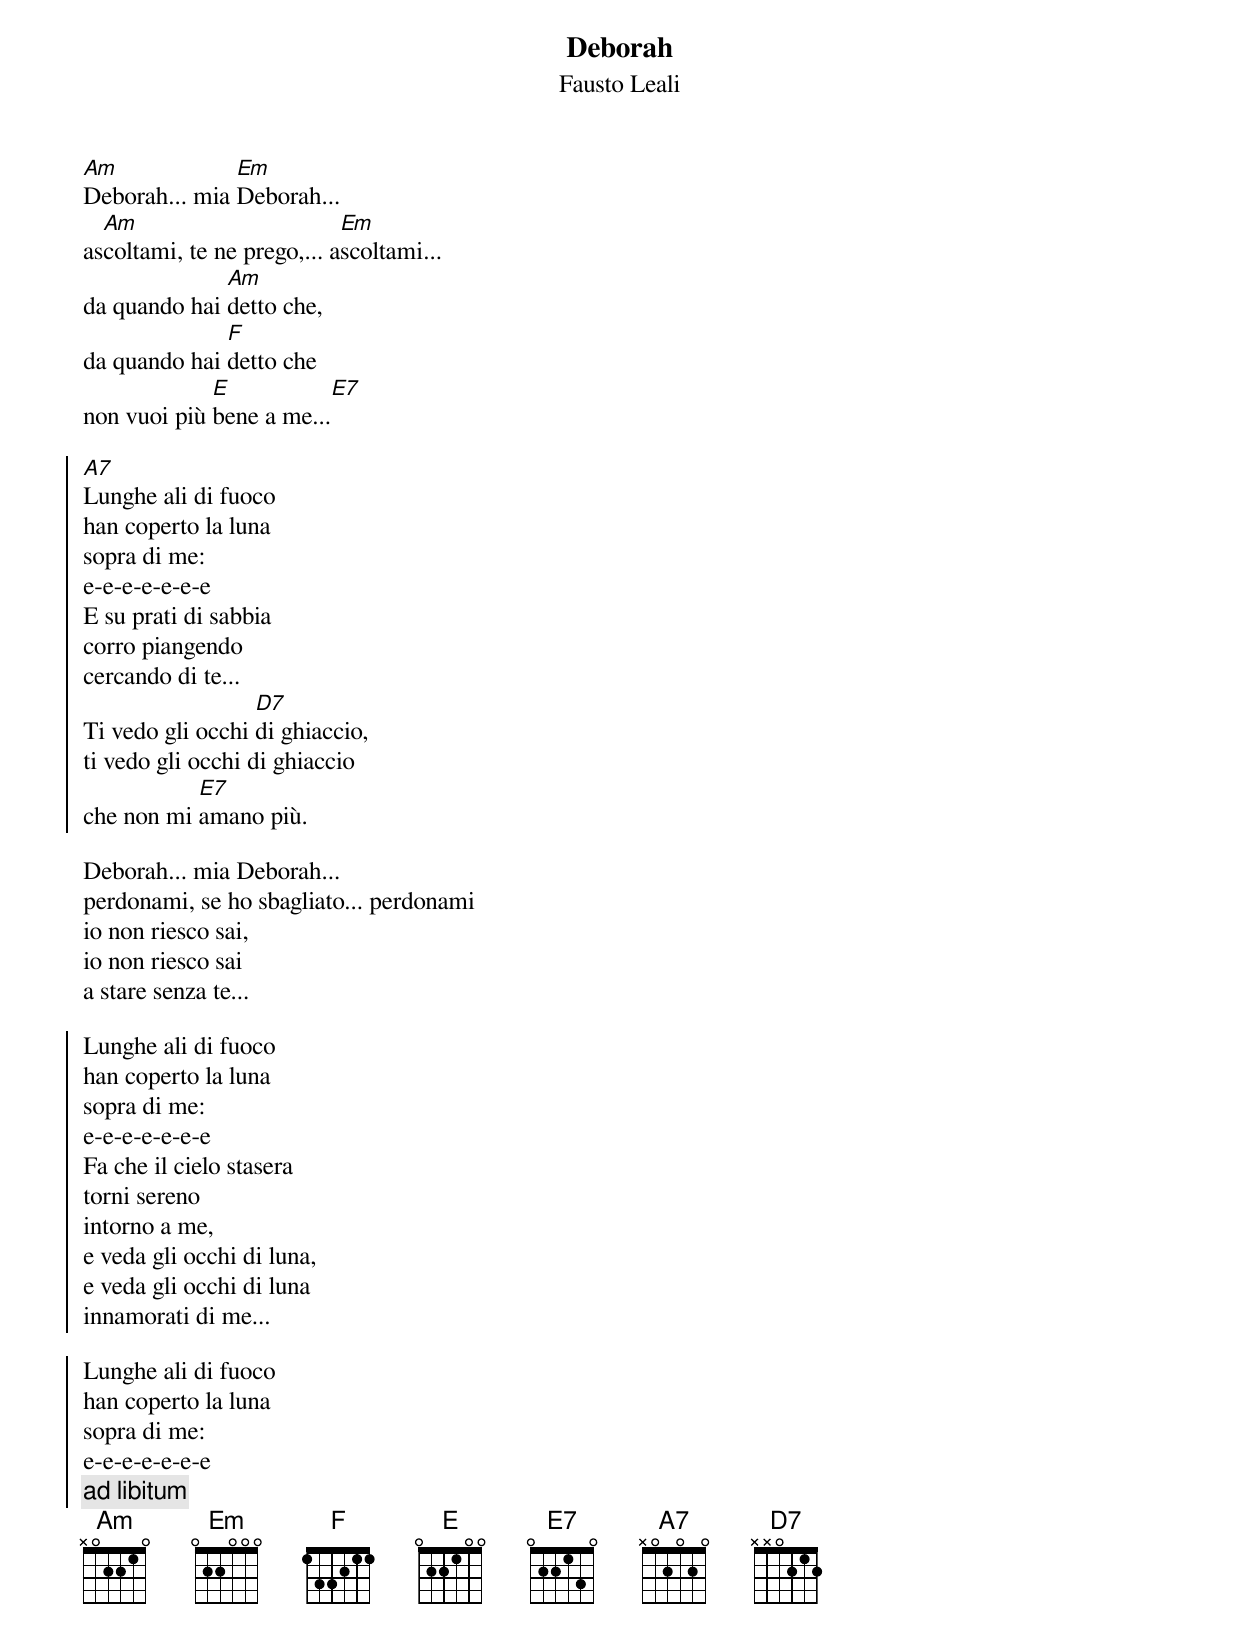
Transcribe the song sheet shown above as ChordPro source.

{title: Deborah}
{subtitle: Fausto Leali}
[Am]Deborah... mia [Em]Deborah...
as[Am]coltami, te ne prego,... a[Em]scoltami...
da quando hai [Am]detto che,
da quando hai [F]detto che
non vuoi più [E]bene a me...[E7]

{soc}
[A7]Lunghe ali di fuoco
han coperto la luna
sopra di me:
e-e-e-e-e-e-e
E su prati di sabbia
corro piangendo
cercando di te...
Ti vedo gli occhi [D7]di ghiaccio,
ti vedo gli occhi di ghiaccio
che non mi [E7]amano più.
{eoc}

Deborah... mia Deborah...
perdonami, se ho sbagliato... perdonami
io non riesco sai,
io non riesco sai
a stare senza te...

{soc}
Lunghe ali di fuoco
han coperto la luna
sopra di me:
e-e-e-e-e-e-e
Fa che il cielo stasera
torni sereno
intorno a me,
e veda gli occhi di luna,
e veda gli occhi di luna
innamorati di me...
{eoc}

{soc}
Lunghe ali di fuoco
han coperto la luna
sopra di me:
e-e-e-e-e-e-e
{c: ad libitum}
{eoc}
